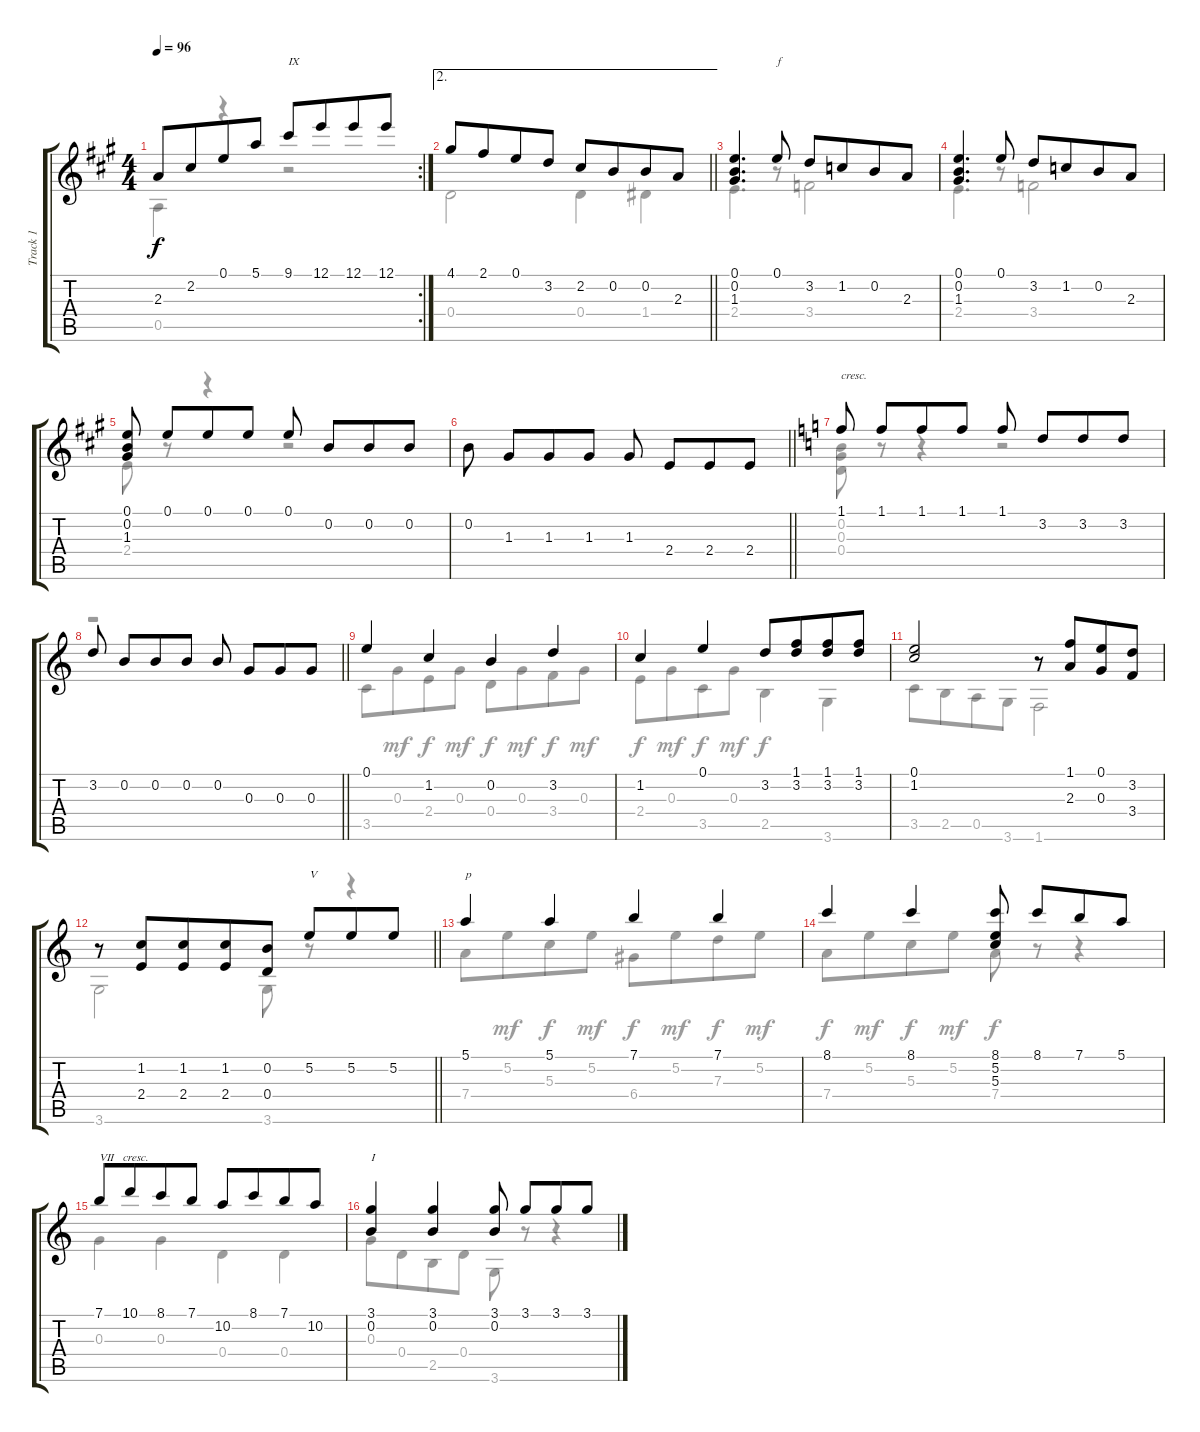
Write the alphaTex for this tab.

\track ("Track 1" "Track 1") {instrument acousticguitarsteel}
\staff {score tabs}
\tuning (E4 B3 G3 D3 A2 E2) {hide}
\voice
\rc 2
\ts (4 4)
\tempo 96
\clef g2
\ks a
2.3.8{dy f} 2.2.8{beam merge} 0.1.8 5.1.8 9.1.8{txt "IX"} 12.1.8{beam merge} 12.1.8 12.1.8 |
\ae 2
\barLineRight lightlight
4.1.8{volume 8} 2.1.8{beam merge} 0.1.8 3.2.8 2.2.8 0.2.8{beam merge} 0.2.8 2.3.8 |
(0.1 0.2 1.3).4{d} 0.1.8{txt "f" volume 16} 3.2.8 1.2.8{beam merge} 0.2.8 2.3.8 |
(0.1 0.2 1.3).4{d} 0.1.8 3.2.8 1.2.8{beam merge} 0.2.8 2.3.8 |
(0.1 0.2 1.3).8{volume 8 beam split} 0.1.8{beam merge} 0.1.8{beam merge} 0.1.8{beam split} 0.1.8{beam split} 0.2.8{beam merge} 0.2.8 0.2.8 |
\barLineRight lightlight
0.2.8{beam split} 1.3.8{beam merge} 1.3.8 1.3.8 1.3.8{beam split} 2.4.8{beam merge} 2.4.8 2.4.8 |
\ks c
1.1.8{txt "cresc." volume 12 beam split} 1.1.8{beam merge} 1.1.8 1.1.8 1.1.8{beam split} 3.2.8{beam merge} 3.2.8 3.2.8 |
\barLineRight lightlight
3.2.8{beam split} 0.2.8{beam merge} 0.2.8 0.2.8 0.2.8{beam split} 0.3.8{beam merge} 0.3.8 0.3.8 |
0.1.4 1.2.4 0.2.4 3.2.4 |
1.2.4 0.1.4 3.2.8 (1.1 3.2).8{beam merge} (1.1 3.2).8 (1.1 3.2).8 |
(0.1 1.2).2 r.8 (1.1 2.3).8{beam merge} (0.1 0.3).8 (3.2 3.4).8 |
\barLineRight lightlight
r.8 (1.2 2.4).8{beam merge} (1.2 2.4).8 (1.2 2.4).8{beam merge} (0.2 0.4).8{beam split} 5.2.8{txt "V" beam merge} 5.2.8 5.2.8 |
5.1.4{txt "p" volume 8} 5.1.4 7.1.4 7.1.4 |
8.1.4 8.1.4 (8.1 5.2 5.3).8{beam split} 8.1.8{beam merge} 7.1.8 5.1.8 |
7.1.8{txt "VII   cresc." volume 12} 10.1.8{beam merge} 8.1.8 7.1.8 10.2.8{beam merge} 8.1.8{beam merge} 7.1.8 10.2.8 |
(3.1 0.2).4{txt "I"} (3.1 0.2).4 (3.1 0.2).8{beam split} 3.1.8{beam merge} 3.1.8 3.1.8
\voice
\clef g2
\ottava regular
\simile none
\ks a
0.5.4{dy f} r.4 r.2 |
\barLineRight lightlight
0.4.2 0.4.4 1.4.4 |
2.4.4{d} r.8 3.4.2 |
2.4.4{d} r.8 3.4.2 |
2.4.8 r.8 r.4 r.2 |
\barLineRight lightlight
|
\ks c
(0.2 0.3 0.4).8 r.8 r.4 r.2 |
\barLineRight lightlight
r.1 |
3.5.8 0.3.8{dy mf beam merge} 2.4.8{dy f} 0.3.8{dy mf} 0.4.8{dy f} 0.3.8{dy mf beam merge} 3.4.8{dy f} 0.3.8{dy mf} |
2.4.8{dy f} 0.3.8{dy mf beam merge} 3.5.8{dy f} 0.3.8{dy mf} 2.5.4{dy f} 3.6.4 |
3.5.8 2.5.8{beam merge} 0.5.8 3.6.8 1.6.2 |
\barLineRight lightlight
3.6.2 3.6.8 r.8 r.4 |
7.4.8 5.2.8{dy mf beam merge} 5.3.8{dy f} 5.2.8{dy mf} 6.4.8{dy f} 5.2.8{dy mf beam merge} 7.3.8{dy f} 5.2.8{dy mf} |
7.4.8{dy f} 5.2.8{dy mf beam merge} 5.3.8{dy f} 5.2.8{dy mf} 7.4.8{dy f} r.8 r.4 |
0.3.4 0.3.4 0.4.4 0.4.4 |
0.3.8 0.4.8{beam merge} 2.5.8 0.4.8 3.6.8 r.8 r.4
